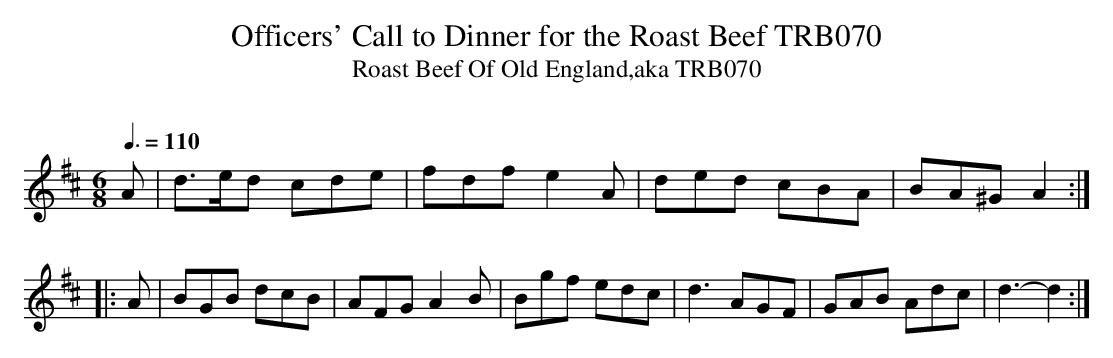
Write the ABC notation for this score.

X:1
T:Officers' Call to Dinner for the Roast Beef TRB070
T:Roast Beef Of Old England,aka TRB070
Q:3/8=110
L:1/8
M:6/8
O:
K:D
A | d>ed cde | fdf e2 A |  ded cBA | BA^G A2 :|
|:A | BGB dcB | AFG A2 B | Bgf edc | d3 AGF | GAB Adc | d3- d2 :|
